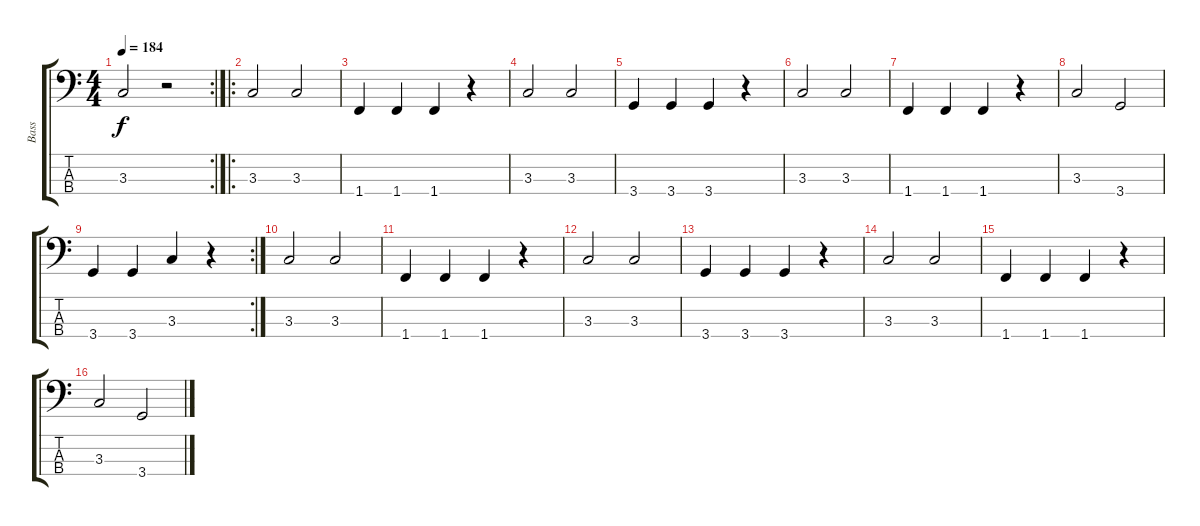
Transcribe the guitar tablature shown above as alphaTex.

\track ("Bass" "Bass") {instrument electricbasspick}
\staff {score tabs}
\tuning (G2 D2 A1 E1) {hide}
\rc 2
\ts (4 4)
\tempo 184
\clef f4
\ks c
3.3.2{dy f} r.2 |
\ro
3.3.2 3.3.2 |
1.4.4 1.4.4 1.4.4 r.4 |
3.3.2 3.3.2 |
3.4.4 3.4.4 3.4.4 r.4 |
3.3.2 3.3.2 |
1.4.4 1.4.4 1.4.4 r.4 |
3.3.2 3.4.2 |
\rc 2
3.4.4 3.4.4 3.3.4 r.4 |
3.3.2 3.3.2 |
1.4.4 1.4.4 1.4.4 r.4 |
3.3.2 3.3.2 |
3.4.4 3.4.4 3.4.4 r.4 |
3.3.2 3.3.2 |
1.4.4 1.4.4 1.4.4 r.4 |
3.3.2 3.4.2
